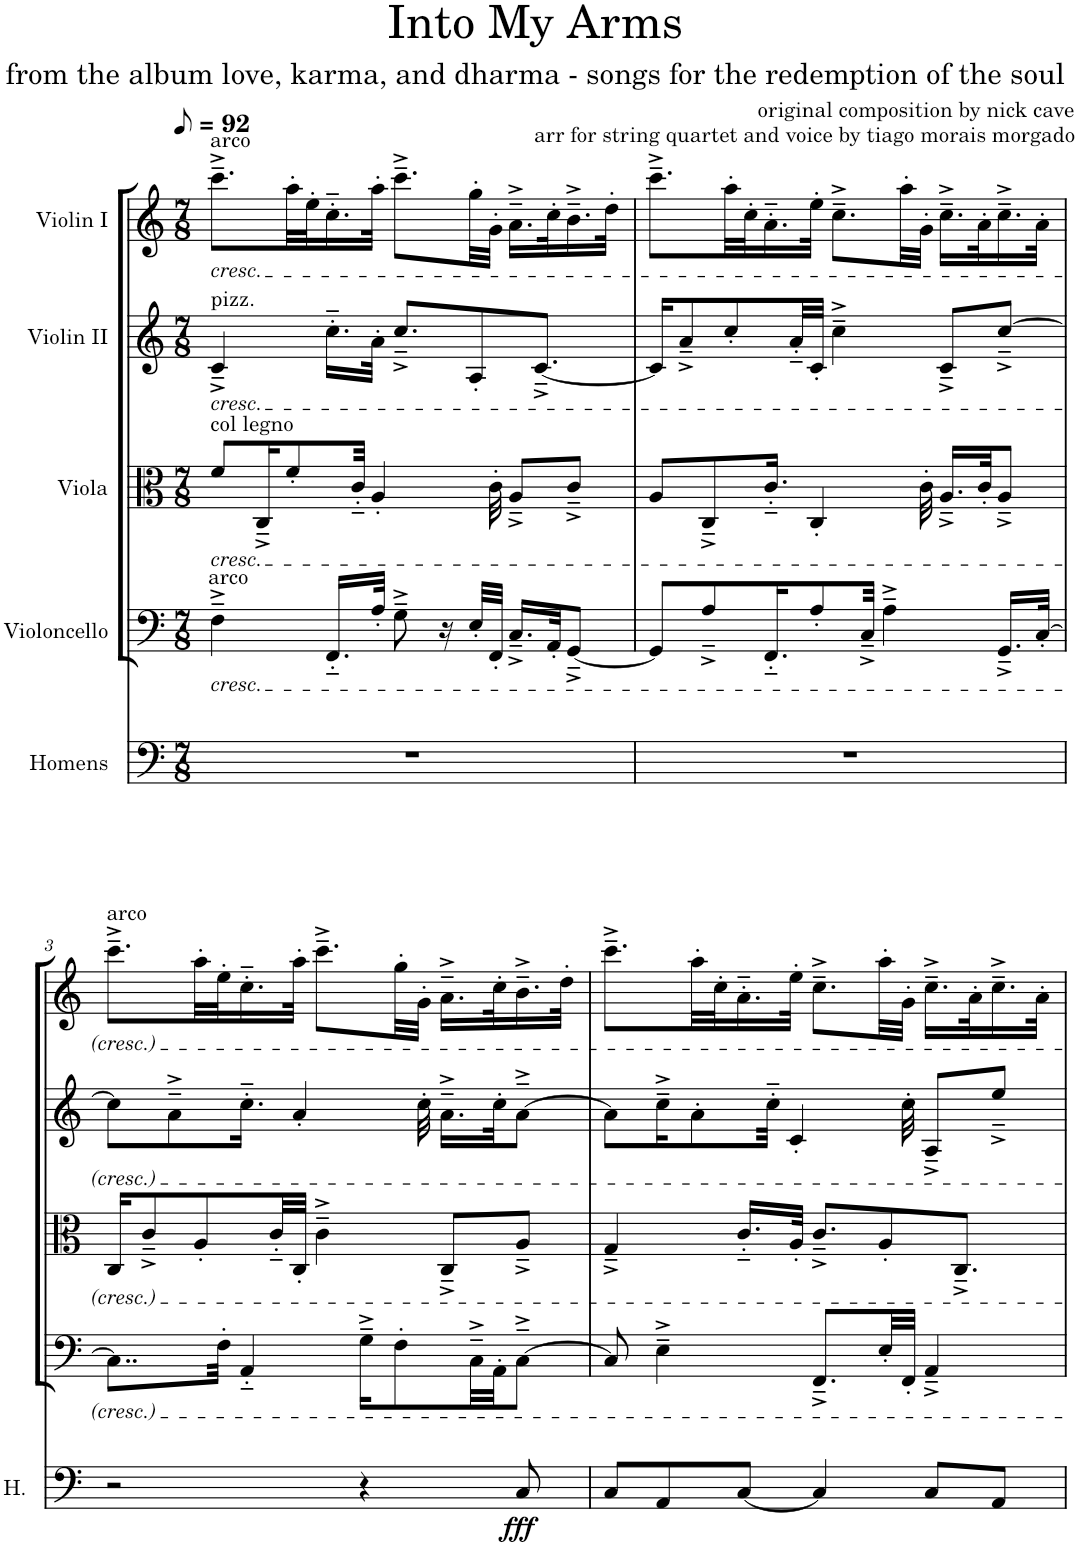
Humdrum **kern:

**kern	**dynam	**kern	**kern	**kern	**kern
*part5	*part5	*part4	*part3	*part2	*part1
*staff5	*staff5	*staff4	*staff3	*staff2	*staff1
*I"Homens	*	*I"Violoncello	*I"Viola	*I"Violin II	*I"Violin I
*I'H.	*	*I'Vc	*I'Vla	*I'Vln	*I'Vln
*clefF4	*	*clefF4	*clefC3	*clefG2	*clefG2
*k[]	*	*k[]	*k[]	*k[]	*k[]
*M7/8	*	*M7/8	*M7/8	*M7/8	*M7/8
*MM46	*	*MM46	*MM46	*MM46	*MM46
=1	=1	=1	=1	=1	=1
!	!	!	!	!	!LO:TX:a:t=arco
!	!	!	!	!	!LO:TX:b:i:t=cresc.
!	!	!	!	!LO:TX:a:t=pizz.	!
!	!	!	!	!LO:TX:b:i:t=cresc.	!
!	!	!	!LO:TX:a:t=col legno	!	!
!	!	!	!LO:TX:b:i:t=cresc.	!	!
!	!	!LO:TX:a:t=arco	!	!	!
!	!	!LO:TX:b:i:t=cresc.	!	!	!
2..r	.	4F~^\	8f/L	4c~^/	8.ccc~^\L
.	.	.	16C~^/K	.	.
.	.	.	8f'/	.	32aa'\LL
.	.	.	.	.	32ee'\J
.	.	16.FF'~/LL	.	16.cc'~\LL	16.cc'~\
.	.	.	32c'~/Jkk	.	.
.	.	32A'/JJk	4A'/	32a'\JJk	32aa'\JJk
.	.	8G~^\	.	8.cc~^/L	8.ccc~^\L
.	.	16r	.	.	.
.	.	32E'/LLL	.	8A'/	32gg'\LL
.	.	32FF'/JJJ	32c'\	.	32g'\JJJ
.	.	16.C~^/LL	8A~^/L	.	16.a~^\LL
.	.	.	.	[8.c~^/J	.
.	.	32AA'/JK	.	.	32cc'\K
.	.	[8GG~^/J	8c~^/J	.	16.b~^\
.	.	.	.	.	32dd'\JJk
=2	=2	=2	=2	=2	=2
2..r	.	8GG/L]	8A/L	16c/KL]	8.ccc~^\L
.	.	.	.	8a~^/	.
.	.	8A~^/	8C~^/	.	.
.	.	.	.	8cc'/	32aa'\LL
.	.	.	.	.	32cc'\J
.	.	16.FF'~/K	16.c'~/Jk	.	16.a'~\
.	.	.	.	32a'~/LL	.
.	.	8A'/	4C'/	32c'/JJJ	32ee'\JJk
.	.	.	.	4cc~^\	8.cc~^\L
.	.	32C~^/Jkk	.	.	.
.	.	4A~^\	.	.	.
.	.	.	.	.	32aa'\LL
.	.	.	32c'\	.	32g'\JJJ
.	.	.	16.A~^/LL	8c~^/L	16.cc~^\LL
.	.	.	32c'/JK	.	32a'\K
.	.	16.GG~^/LL	8A~^/J	[8cc~^/J	16.cc~^\
.	.	[32C'/JJk	.	.	32a'\JJk
!!LO:LB:g=z
=3	=3	=3	=3	=3	=3
!	!	!	!	!	!LO:TX:a:t=arco
2r	.	8..C\L]	16C/KL	8cc\L]	8.ccc~^\L
.	.	.	8c~^/	.	.
.	.	.	.	8a~^\	.
.	.	.	8A'/	.	32aa'\LL
.	.	32F'\Jkk	.	.	32ee'\J
.	.	4AA'~/	.	16.cc'~\Jk	16.cc'~\
.	.	.	32c'~/LL	.	.
.	.	.	32C'/JJJ	4a'/	32aa'\JJk
.	.	.	4c~^\	.	8.ccc~^\L
4r	.	16G~^\KL	.	.	.
.	.	8F'\	.	.	32gg'\LL
.	.	.	.	32cc'\	32g'\JJJ
.	.	.	8C~^/L	16.a~^\LL	16.a~^\LL
.	.	32C~^\LL	.	.	.
.	.	32AA'\JJ	.	32cc'\JK	32cc'\K
!	!LO:DY:b	!	!	!	!
8C/	fff	[8C~^\J	8A~^/J	[8a~^\J	16.b~^\
.	.	.	.	.	32dd'\JJk
=4	=4	=4	=4	=4	=4
8C/L	.	8C/]	4G~^/	8a\L]	8.ccc~^\L
8AA/	.	4E~^\	.	16cc~^\K	.
.	.	.	.	8a'\	32aa'\LL
.	.	.	.	.	32cc'\J
[8C/J	.	.	16.c'~/LL	.	16.a'~\
.	.	.	.	32cc'~\Jkk	.
.	.	.	32A'/JJk	4c'/	32ee'\JJk
4C/]	.	8.FF~^/L	8.c~^/L	.	8.cc~^\L
.	.	32E'/LL	8A'/	.	32aa'\LL
.	.	32FF'/JJJ	.	32cc'\	32g'\JJJ
8C/L	.	4AA~^/	.	8A~^/L	16.cc~^\LL
.	.	.	8.C~^/J	.	.
.	.	.	.	.	32a'\K
8AA/J	.	.	.	8ee~^/J	16.cc~^\
.	.	.	.	.	32a'\JJk
=	=	=	=	=	=
*-	*-	*-	*-	*-	*-
